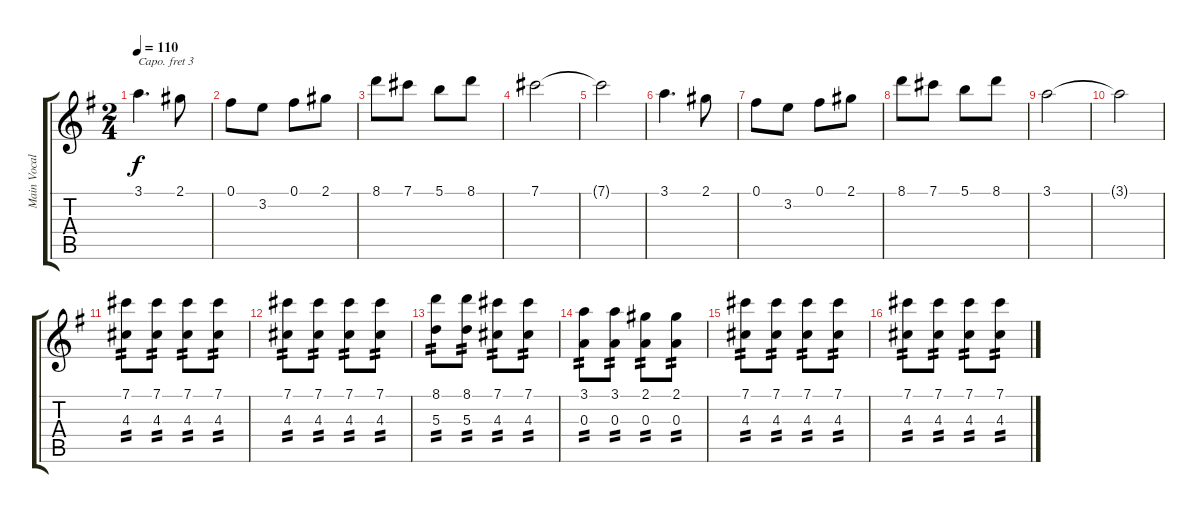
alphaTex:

\track ("Main Vocals" "Main Vocal") {instrument overdrivenguitar}
\staff {score tabs}
\capo 3
\tuning (Eb4 Bb3 Gb3 Db3 Ab2 Eb2) {hide}
\ts (2 4)
\tempo 110
\clef g2
\ks g
3.1.4{d dy f} 2.1.8 |
0.1.8 3.2.8 0.1.8 2.1.8 |
8.1.8 7.1.8 5.1.8 8.1.8 |
7.1.2 |
7.1{t}.2 |
3.1.4{d} 2.1.8 |
0.1.8 3.2.8 0.1.8 2.1.8 |
8.1.8 7.1.8 5.1.8 8.1.8 |
3.1.2 |
3.1{t}.2 |
(7.1 4.3).8{tp 2} (7.1 4.3).8{tp 2} (7.1 4.3).8{tp 2} (7.1 4.3).8{tp 2} |
(7.1 4.3).8{tp 2} (7.1 4.3).8{tp 2} (7.1 4.3).8{tp 2} (7.1 4.3).8{tp 2} |
(8.1 5.3).8{tp 2} (8.1 5.3).8{tp 2} (7.1 4.3).8{tp 2} (7.1 4.3).8{tp 2} |
(3.1 0.3).8{tp 2} (3.1 0.3).8{tp 2} (2.1 0.3).8{tp 2} (2.1 0.3).8{tp 2} |
(7.1 4.3).8{tp 2} (7.1 4.3).8{tp 2} (7.1 4.3).8{tp 2} (7.1 4.3).8{tp 2} |
(7.1 4.3).8{tp 2} (7.1 4.3).8{tp 2} (7.1 4.3).8{tp 2} (7.1 4.3).8{tp 2}
